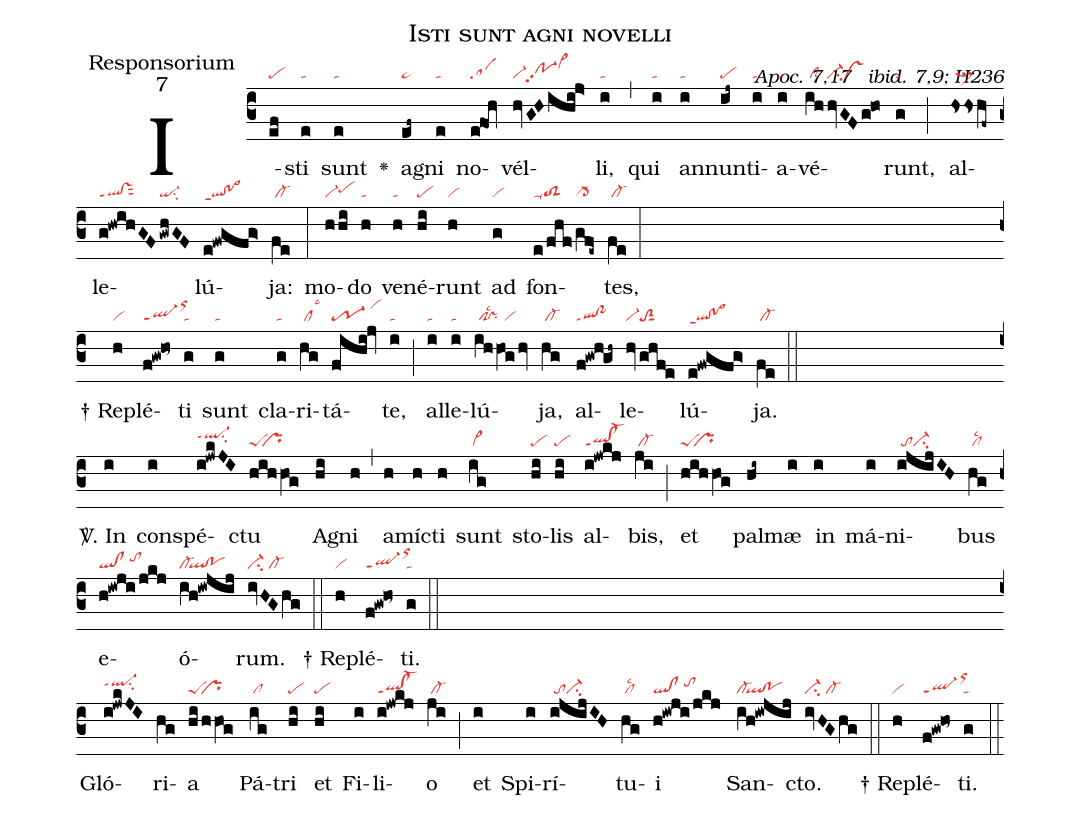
name:Isti sunt agni novelli;
office-part:Responsorium;
mode:7;
commentary:ꝶ Apoc. 7,17 ꝟ ibid. 7,9; H236;
nabc-lines:1;
%%
(c3)I(ef|pe)sti(e|ta) sunt(e|ta)

<v>\greheightstar</v>()
a(ef~|pe~)gni(e|ta) no(e!foh|sa)vél(hvGHihi!j>|vi-po-1hhpp2vi>hj)li,(i|ta) (,)
qui(i|ta) an(i|ta)nun(ij~|pe)ti(i|ta)a(i|ta)vé(ih|/clS|hvGFg!ho|ci-vs)runt,(g|ta) (;)
al(hshshf~|//ts>)le(g!hwihGF|ql!vsppt1sut2|gwhGF|qi-su2)lú(e!fw!@gfg>|ql!po>ppt1)ja:(fe|/cl-) (:)
mo(hhi|vi-pehh)do(h|ta) ve(h|ta)né(hi|pe)runt(h|vi) ad(g|vi) fon(e/fhf|ta-toS2|/gfe~|cl->)tes,(fe|/cl-) (:Z)

†
Re(h|vi)plé(f!gw!ho~|ql-ppt1orhl)ti(g|ta) sunt(g|ta) cla(g|ta)ri(hg|/cllsc3)tá(fihi!jv|tr-1/vihk)te,(i|ta) (;)
al(i|ta)le(i|ta)lú(ihhOghv|/cl!prlsc2/vi)ja,(hg|/cl-) al(f!gw!h!gh~|ql!po~ppt1)le(hvghf!e|vi-toS2sut1)lú(e!fwgfg>|ql!po>ppt1)ja.(fe|/cl-) (::Z)

<sp>V/</sp>.
In(i) con(i)spé(i!jwkJI|ql-hippt1su2)ctu(hihhOg|peS``pr) A(hi)gni(h) (,)
a(h)mí(h)cti(h) sunt(ig|/cl~) sto(hi|pe)lis(hi|pe) al(i!jwkj|ql!cl-ppt1)bis,(ji|/cl-) (;)
et(hihhOg|peS``pr) pal(hi~)mæ(i) in(i) má(i)ni(ijijIH|/toci-)bus(hg|/cllsc2)
e(h!iwji/jkj|ql!cl/tohi)ó(ih!iw!@jij|cl-``ql!po)rum.(ivHGhg|ci-/cl-) (::)

†
Re(h|vi)plé(f!gw!ho~|ql-ppt1orhl)ti.(g|ta) (::Z)

Gló(i!jwkJI|ql-hippt1su2)ri(hg)a(hi/hhVO!g|peS``pr)
Pá(ig|/cl)tri(hi|pe) et(hi|pe) Fi(i)li(i!jwkj|ql!cl-ppt1)o(ji|/cl-) (;)
et(i) Spi(i)rí(i!@jijIH|/toci-)tu(hg|/cllsc2)i(h!iwji/jkj|ql!cl/tohi)
San(ih!iw!@jij|cl-``ql!po)cto.(ivHGhg|ci-/cl-)  (::)

†
Re(h|vi)plé(f!gw!ho~|ql-ppt1orhl)ti.(g|ta) (::)
